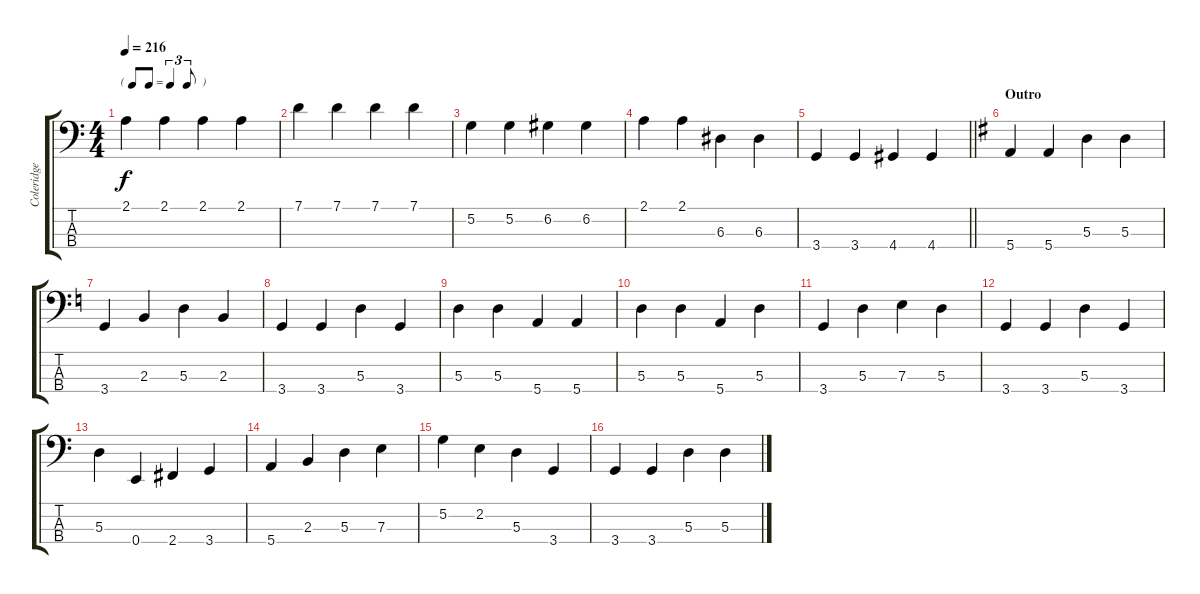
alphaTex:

\track ("Coleridge Goode" "Coleridge ") {instrument acousticbass}
\staff {score tabs}
\tuning (G2 D2 A1 E1) {hide}
\ts (4 4)
\tf triplet8th
\tempo 216
\clef f4
\ks c
2.1.4{dy f} 2.1.4 2.1.4 2.1.4 |
7.1.4 7.1.4 7.1.4 7.1.4 |
5.2.4 5.2.4 6.2.4 6.2.4 |
2.1.4 2.1.4 6.3.4 6.3.4 |
\barLineRight lightlight
3.4.4 3.4.4 4.4.4 4.4.4 |
\section ("" "Outro")
\ks g
5.4.4 5.4.4 5.3.4 5.3.4 |
\ks c
3.4.4 2.3.4 5.3.4 2.3.4 |
3.4.4 3.4.4 5.3.4 3.4.4 |
5.3.4 5.3.4 5.4.4 5.4.4 |
5.3.4 5.3.4 5.4.4 5.3.4 |
3.4.4 5.3.4 7.3.4 5.3.4 |
3.4.4 3.4.4 5.3.4 3.4.4 |
5.3.4 0.4.4 2.4.4 3.4.4 |
5.4.4 2.3.4 5.3.4 7.3.4 |
5.2.4 2.2.4 5.3.4 3.4.4 |
3.4.4 3.4.4 5.3.4 5.3.4
